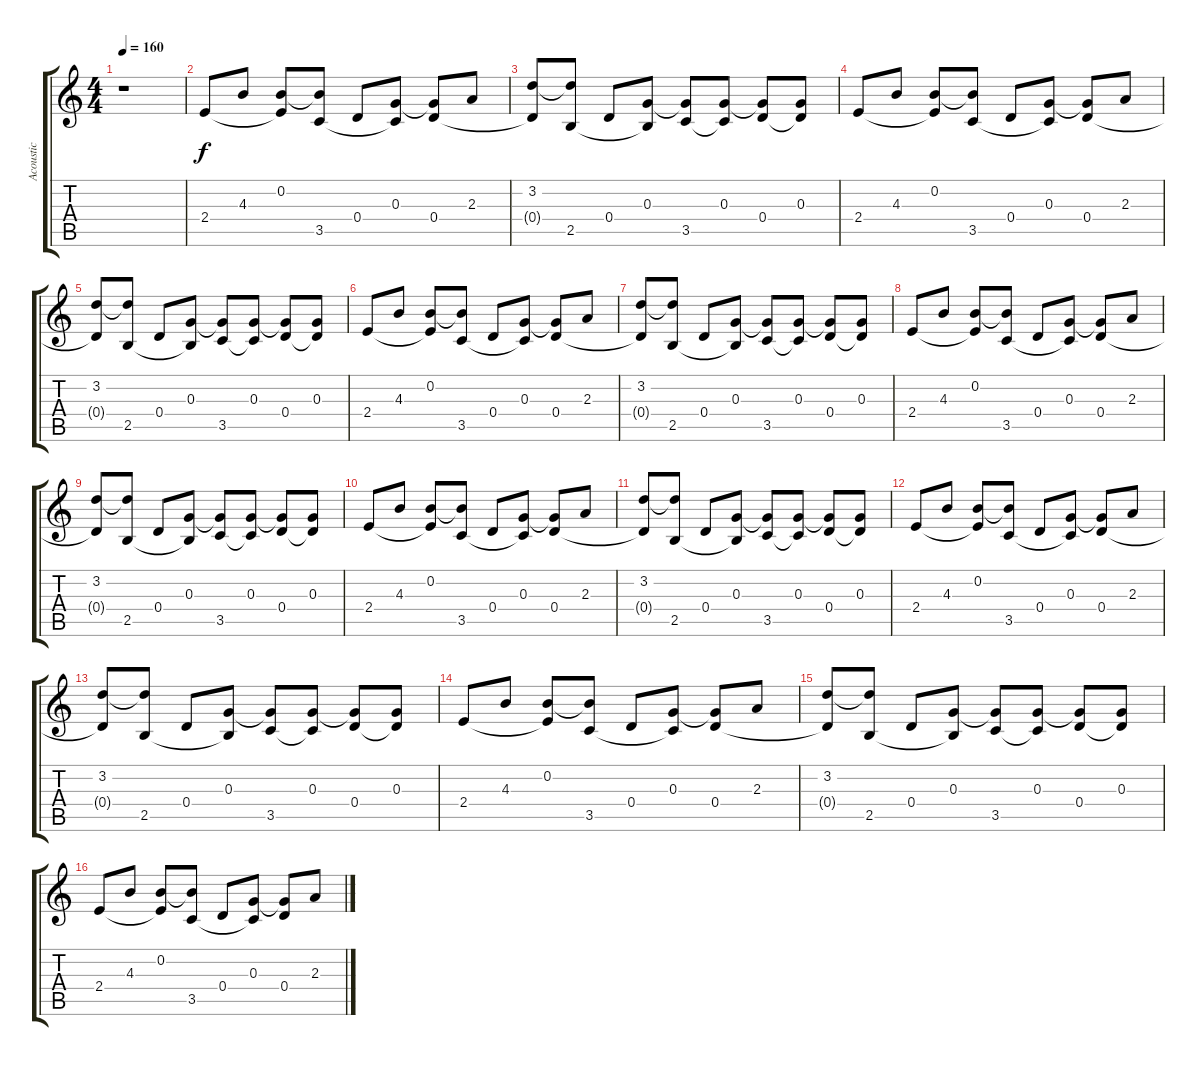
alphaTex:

\track ("Acoustic" "Acoustic") {instrument acousticguitarnylon}
\staff {score tabs}
\tuning (E4 B3 G3 D3 A2 E2) {hide}
\ts (4 4)
\tempo 160
\clef g2
\ks c
r.1{dy f} |
2.4.8{balance 5} 4.3.8 (0.2 2.4{t}).8 (0.2{t} 3.5).8 0.4.8 (0.3 3.5{t}).8 (0.3{t} 0.4).8 2.3.8 |
(3.2 0.4{t}).8 (3.2{t} 2.5).8 0.4.8 (0.3 2.5{t}).8 (0.3{t} 3.5).8 (0.3 3.5{t}).8 (0.3{t} 0.4).8 (0.3 0.4{t}).8 |
2.4.8 4.3.8 (0.2 2.4{t}).8 (0.2{t} 3.5).8 0.4.8 (0.3 3.5{t}).8 (0.3{t} 0.4).8 2.3.8 |
(3.2 0.4{t}).8 (3.2{t} 2.5).8 0.4.8 (0.3 2.5{t}).8 (0.3{t} 3.5).8 (0.3 3.5{t}).8 (0.3{t} 0.4).8 (0.3 0.4{t}).8 |
2.4.8 4.3.8 (0.2 2.4{t}).8 (0.2{t} 3.5).8 0.4.8 (0.3 3.5{t}).8 (0.3{t} 0.4).8 2.3.8 |
(3.2 0.4{t}).8 (3.2{t} 2.5).8 0.4.8 (0.3 2.5{t}).8 (0.3{t} 3.5).8 (0.3 3.5{t}).8 (0.3{t} 0.4).8 (0.3 0.4{t}).8 |
2.4.8 4.3.8 (0.2 2.4{t}).8 (0.2{t} 3.5).8 0.4.8 (0.3 3.5{t}).8 (0.3{t} 0.4).8 2.3.8 |
(3.2 0.4{t}).8 (3.2{t} 2.5).8 0.4.8 (0.3 2.5{t}).8 (0.3{t} 3.5).8 (0.3 3.5{t}).8 (0.3{t} 0.4).8 (0.3 0.4{t}).8 |
2.4.8 4.3.8 (0.2 2.4{t}).8 (0.2{t} 3.5).8 0.4.8 (0.3 3.5{t}).8 (0.3{t} 0.4).8 2.3.8 |
(3.2 0.4{t}).8 (3.2{t} 2.5).8 0.4.8 (0.3 2.5{t}).8 (0.3{t} 3.5).8 (0.3 3.5{t}).8 (0.3{t} 0.4).8 (0.3 0.4{t}).8 |
2.4.8 4.3.8 (0.2 2.4{t}).8 (0.2{t} 3.5).8 0.4.8 (0.3 3.5{t}).8 (0.3{t} 0.4).8 2.3.8 |
(3.2 0.4{t}).8 (3.2{t} 2.5).8 0.4.8 (0.3 2.5{t}).8 (0.3{t} 3.5).8 (0.3 3.5{t}).8 (0.3{t} 0.4).8 (0.3 0.4{t}).8 |
2.4.8 4.3.8 (0.2 2.4{t}).8 (0.2{t} 3.5).8 0.4.8 (0.3 3.5{t}).8 (0.3{t} 0.4).8 2.3.8 |
(3.2 0.4{t}).8 (3.2{t} 2.5).8 0.4.8 (0.3 2.5{t}).8 (0.3{t} 3.5).8 (0.3 3.5{t}).8 (0.3{t} 0.4).8 (0.3 0.4{t}).8 |
2.4.8 4.3.8 (0.2 2.4{t}).8 (0.2{t} 3.5).8 0.4.8 (0.3 3.5{t}).8 (0.3{t} 0.4).8 2.3.8
